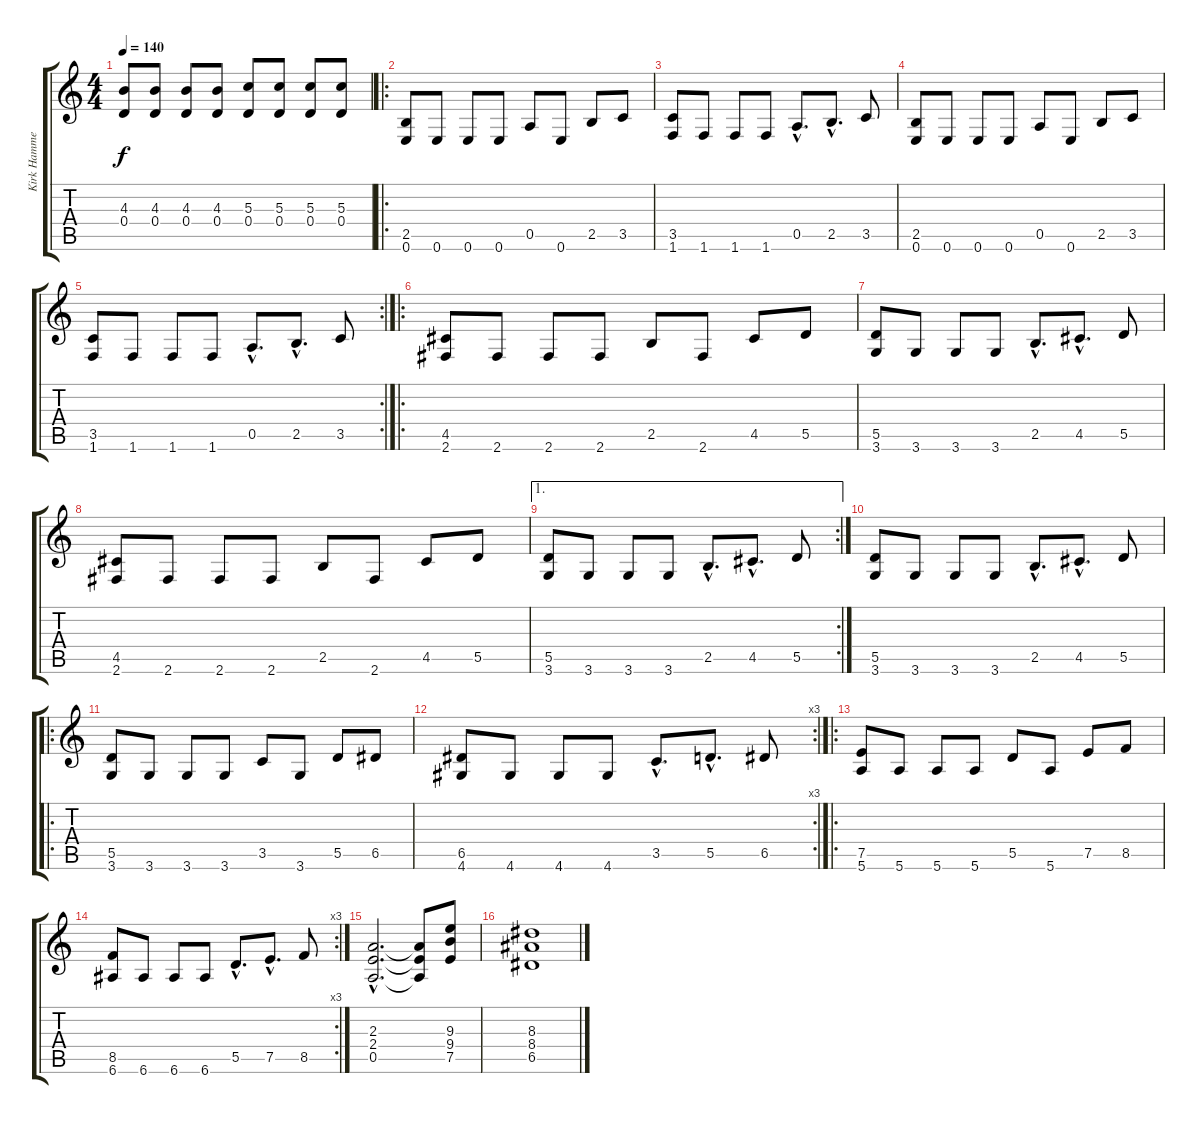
\track ("Kirk Hammet (Guitar dist)" "Kirk Hamme") {instrument distortionguitar}
\staff {score tabs}
\tuning (E4 B3 G3 D3 A2 E2) {hide}
\ts (4 4)
\tempo 140
\clef g2
\ks c
(4.3 0.4).8{dy f} (4.3 0.4).8 (4.3 0.4).8 (4.3 0.4).8 (5.3 0.4).8 (5.3 0.4).8 (5.3 0.4).8 (5.3 0.4).8 |
\ro
(2.5 0.6).8 0.6.8 0.6.8 0.6.8 0.5.8 0.6.8 2.5.8 3.5.8 |
(3.5 1.6).8 1.6.8 1.6.8 1.6.8 0.5{hac}.8{d} 2.5{hac}.8{d} 3.5.8 |
(2.5 0.6).8 0.6.8 0.6.8 0.6.8 0.5.8 0.6.8 2.5.8 3.5.8 |
\rc 2
(3.5 1.6).8 1.6.8 1.6.8 1.6.8 0.5{hac}.8{d} 2.5{hac}.8{d} 3.5.8 |
\ro
(4.5 2.6).8 2.6.8 2.6.8 2.6.8 2.5.8 2.6.8 4.5.8 5.5.8 |
(5.5 3.6).8 3.6.8 3.6.8 3.6.8 2.5{hac}.8{d} 4.5{hac}.8{d} 5.5.8 |
(4.5 2.6).8 2.6.8 2.6.8 2.6.8 2.5.8 2.6.8 4.5.8 5.5.8 |
\ae 1
\rc 2
(5.5 3.6).8 3.6.8 3.6.8 3.6.8 2.5{hac}.8{d} 4.5{hac}.8{d} 5.5.8 |
(5.5 3.6).8 3.6.8 3.6.8 3.6.8 2.5{hac}.8{d} 4.5{hac}.8{d} 5.5.8 |
\ro
(5.5 3.6).8 3.6.8 3.6.8 3.6.8 3.5.8 3.6.8 5.5.8 6.5.8 |
\rc 3
(6.5 4.6).8 4.6.8 4.6.8 4.6.8 3.5{hac}.8{d} 5.5{hac}.8{d} 6.5.8 |
\ro
(7.5 5.6).8 5.6.8 5.6.8 5.6.8 5.5.8 5.6.8 7.5.8 8.5.8 |
\rc 3
(8.5 6.6).8 6.6.8 6.6.8 6.6.8 5.5{hac}.8{d} 7.5{hac}.8{d} 8.5.8 |
(2.3{hac} 2.4{hac} 0.5{hac}).2{d} (2.3{t} 2.4{t} 0.5{t}).8 (9.3 9.4 7.5).8 |
(8.3 8.4 6.5).1
